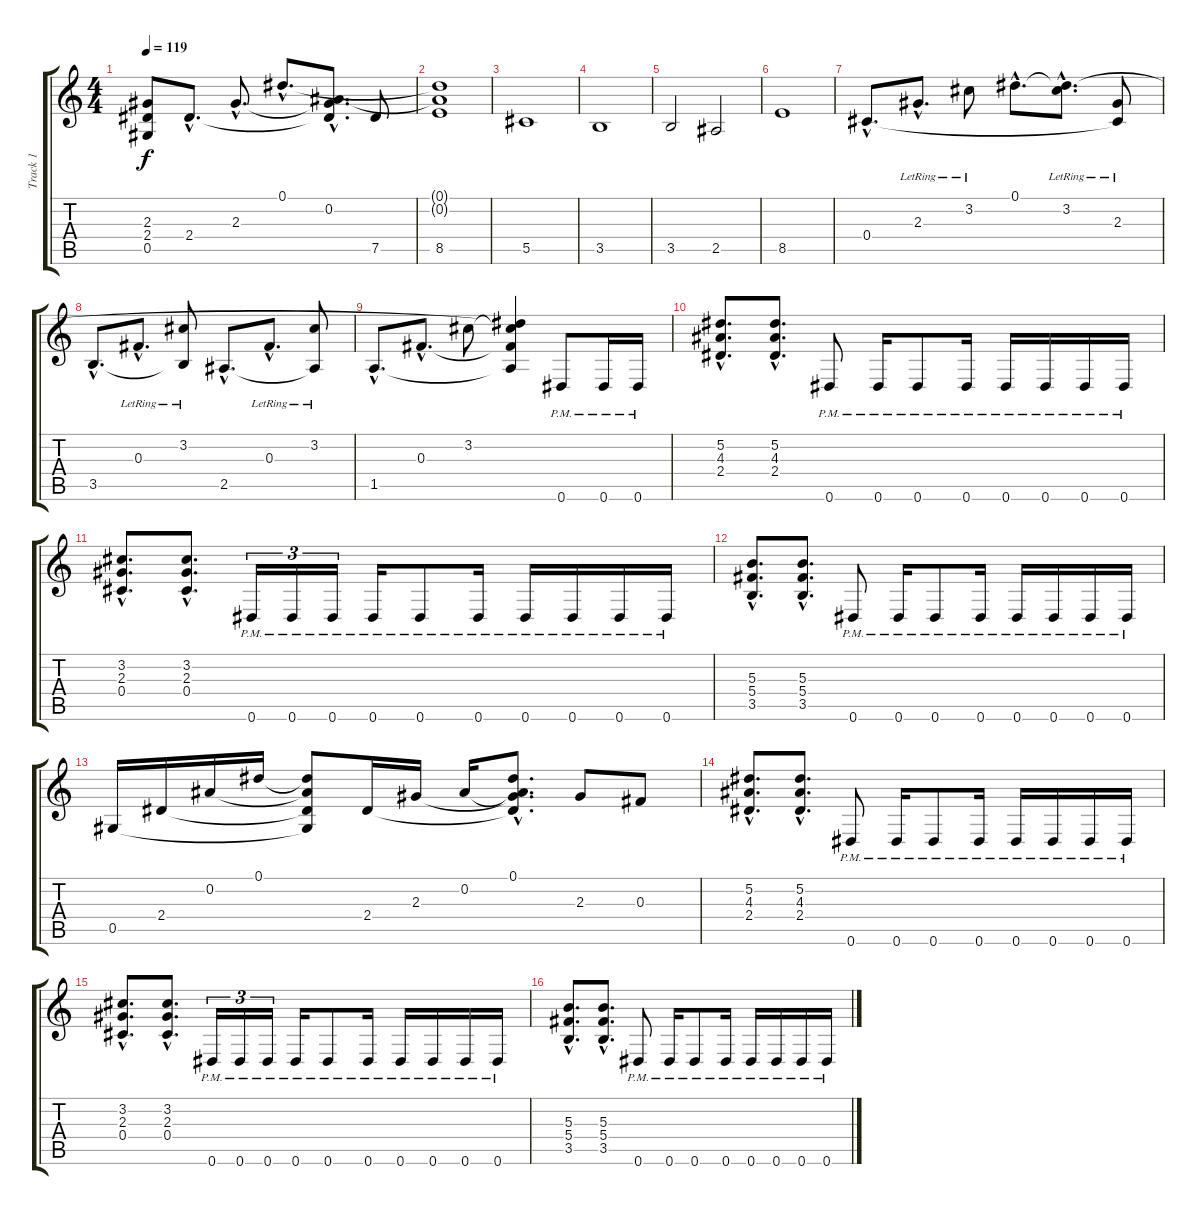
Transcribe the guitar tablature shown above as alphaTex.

\track ("Track 1" "Track 1") {instrument overdrivenguitar}
\staff {score tabs}
\tuning (Eb4 Bb3 Gb3 Db3 Ab2 Eb2) {hide}
\ts (4 4)
\tempo 119
\clef g2
\ks c
(2.3{t} 2.4{t} 0.5{t}).8{dy f} 2.4{hac}.8{d} 2.3{hac}.8{d} 0.1{hac}.8{d} (0.2{hac} 2.3{hac t} 2.4{hac t}).8{d} 7.5.8 |
(0.1{t} 0.2{t} 8.5).1 |
5.5.1 |
3.5.1 |
3.5.2 2.5.2 |
8.5.1 |
0.4{hac}.8{d} 2.3{hac lr}.8{d} 3.2{lr}.8 0.1{hac}.8{d} (0.1{hac t} 3.2{hac lr}).8{d} (2.3{lr} 0.4{t}).8 |
3.5{hac}.8{d} 0.3{hac lr}.8{d} (3.2{lr} 3.5{t}).8 2.5{hac}.8{d} 0.3{hac lr}.8{d} (3.2{lr} 2.5{t}).8 |
1.5{hac}.8{d} 0.3{hac}.8{d} 3.2.8 (0.1{t} 3.2{t} 0.3{t} 1.5{t}).4 0.6{pm}.8 0.6{pm}.16 0.6{pm}.16 |
(5.2{hac} 4.3{hac} 2.4{hac}).8{d} (5.2{hac} 4.3{hac} 2.4{hac}).8{d} 0.6{pm}.8 0.6{pm}.16 0.6{pm}.8 0.6{pm}.16 0.6{pm}.16 0.6{pm}.16 0.6{pm}.16 0.6{pm}.16 |
(3.2{hac} 2.3{hac} 0.4{hac}).8{d} (3.2{hac} 2.3{hac} 0.4{hac}).8{d} 0.6{pm}.16{tu (3 2)} 0.6{pm}.16{tu (3 2)} 0.6{pm}.16{tu (3 2)} 0.6{pm}.16 0.6{pm}.8 0.6{pm}.16 0.6{pm}.16 0.6{pm}.16 0.6{pm}.16 0.6{pm}.16 |
(5.3{hac} 5.4{hac} 3.5{hac}).8{d} (5.3{hac} 5.4{hac} 3.5{hac}).8{d} 0.6{pm}.8 0.6{pm}.16 0.6{pm}.8 0.6{pm}.16 0.6{pm}.16 0.6{pm}.16 0.6{pm}.16 0.6{pm}.16 |
0.5.16 2.4.16 0.2.16 0.1.16 (0.1{t} 0.2{t} 2.4{t} 0.5{t}).8 2.4.16 2.3.16 0.2.16 (0.1{hac} 0.2{hac t} 2.3{hac t} 2.4{hac t}).8{d} 2.3.8 0.3.8 |
(5.2{hac} 4.3{hac} 2.4{hac}).8{d} (5.2{hac} 4.3{hac} 2.4{hac}).8{d} 0.6{pm}.8 0.6{pm}.16 0.6{pm}.8 0.6{pm}.16 0.6{pm}.16 0.6{pm}.16 0.6{pm}.16 0.6{pm}.16 |
(3.2{hac} 2.3{hac} 0.4{hac}).8{d} (3.2{hac} 2.3{hac} 0.4{hac}).8{d} 0.6{pm}.16{tu (3 2)} 0.6{pm}.16{tu (3 2)} 0.6{pm}.16{tu (3 2)} 0.6{pm}.16 0.6{pm}.8 0.6{pm}.16 0.6{pm}.16 0.6{pm}.16 0.6{pm}.16 0.6{pm}.16 |
(5.3{hac} 5.4{hac} 3.5{hac}).8{d} (5.3{hac} 5.4{hac} 3.5{hac}).8{d} 0.6{pm}.8 0.6{pm}.16 0.6{pm}.8 0.6{pm}.16 0.6{pm}.16 0.6{pm}.16 0.6{pm}.16 0.6{pm}.16
